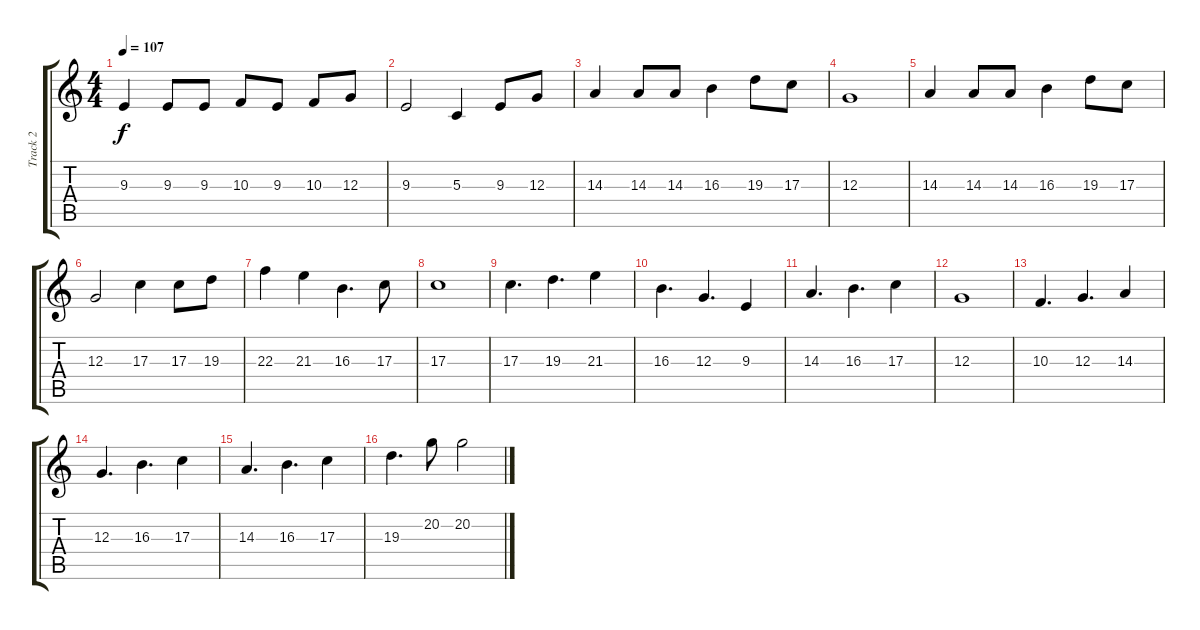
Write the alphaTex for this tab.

\track ("Track 2" "Track 2") {instrument acousticgrandpiano}
\staff {score tabs}
\tuning (E4 B3 G3 D3 A2 E2) {hide}
\ts (4 4)
\tempo 107
\clef g2
\ks c
9.3.4{dy f} 9.3.8 9.3.8 10.3.8 9.3.8 10.3.8 12.3.8 |
9.3.2 5.3.4 9.3.8 12.3.8 |
14.3.4 14.3.8 14.3.8 16.3.4 19.3.8 17.3.8 |
12.3.1 |
14.3.4 14.3.8 14.3.8 16.3.4 19.3.8 17.3.8 |
12.3.2 17.3.4 17.3.8 19.3.8 |
22.3.4 21.3.4 16.3.4{d} 17.3.8 |
17.3.1 |
17.3.4{d} 19.3.4{d} 21.3.4 |
16.3.4{d} 12.3.4{d} 9.3.4 |
14.3.4{d} 16.3.4{d} 17.3.4 |
12.3.1 |
10.3.4{d} 12.3.4{d} 14.3.4 |
12.3.4{d} 16.3.4{d} 17.3.4 |
14.3.4{d} 16.3.4{d} 17.3.4 |
19.3.4{d} 20.2.8 20.2.2
